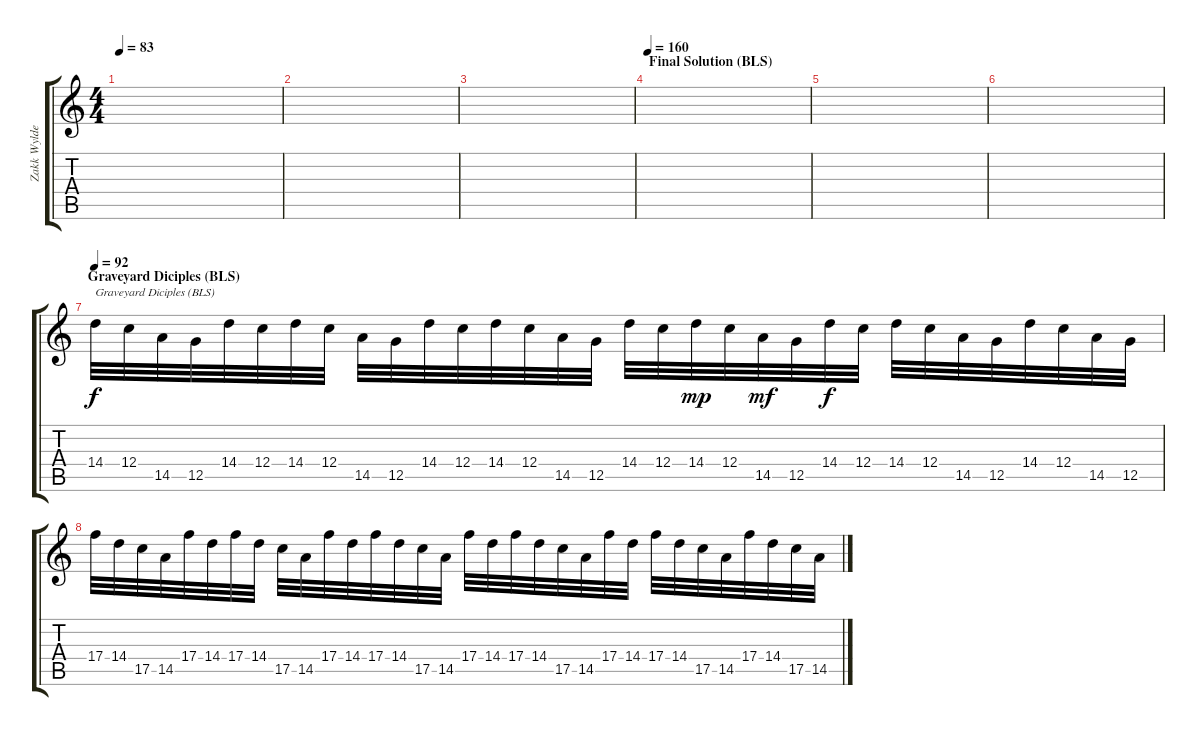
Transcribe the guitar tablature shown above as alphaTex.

\track ("Zakk Wylde" "Zakk Wylde") {instrument overdrivenguitar}
\staff {score tabs}
\tuning (D4 A3 F3 C3 G2 C2) {hide}
\ts (4 4)
\tempo 83
\clef g2
\ks c
|
|
|
\section ("" "Final Solution (BLS)")
\tempo 160
|
|
|
\section ("" "Graveyard Diciples (BLS)")
\tempo 92
14.4.32{txt "Graveyard Diciples (BLS)" instrument overdrivenguitar} 12.4.32 14.5.32 12.5.32 14.4.32 12.4.32 14.4.32 12.4.32 14.5.32 12.5.32 14.4.32 12.4.32 14.4.32 12.4.32 14.5.32 12.5.32 14.4.32 12.4.32 14.4.32{dy mp} 12.4.32 14.5.32{dy mf} 12.5.32 14.4.32{dy f} 12.4.32 14.4.32 12.4.32 14.5.32 12.5.32 14.4.32 12.4.32 14.5.32 12.5.32 |
17.4.32 14.4.32 17.5.32 14.5.32 17.4.32 14.4.32 17.4.32 14.4.32 17.5.32 14.5.32 17.4.32 14.4.32 17.4.32 14.4.32 17.5.32 14.5.32 17.4.32 14.4.32 17.4.32 14.4.32 17.5.32 14.5.32 17.4.32 14.4.32 17.4.32 14.4.32 17.5.32 14.5.32 17.4.32 14.4.32 17.5.32 14.5.32
